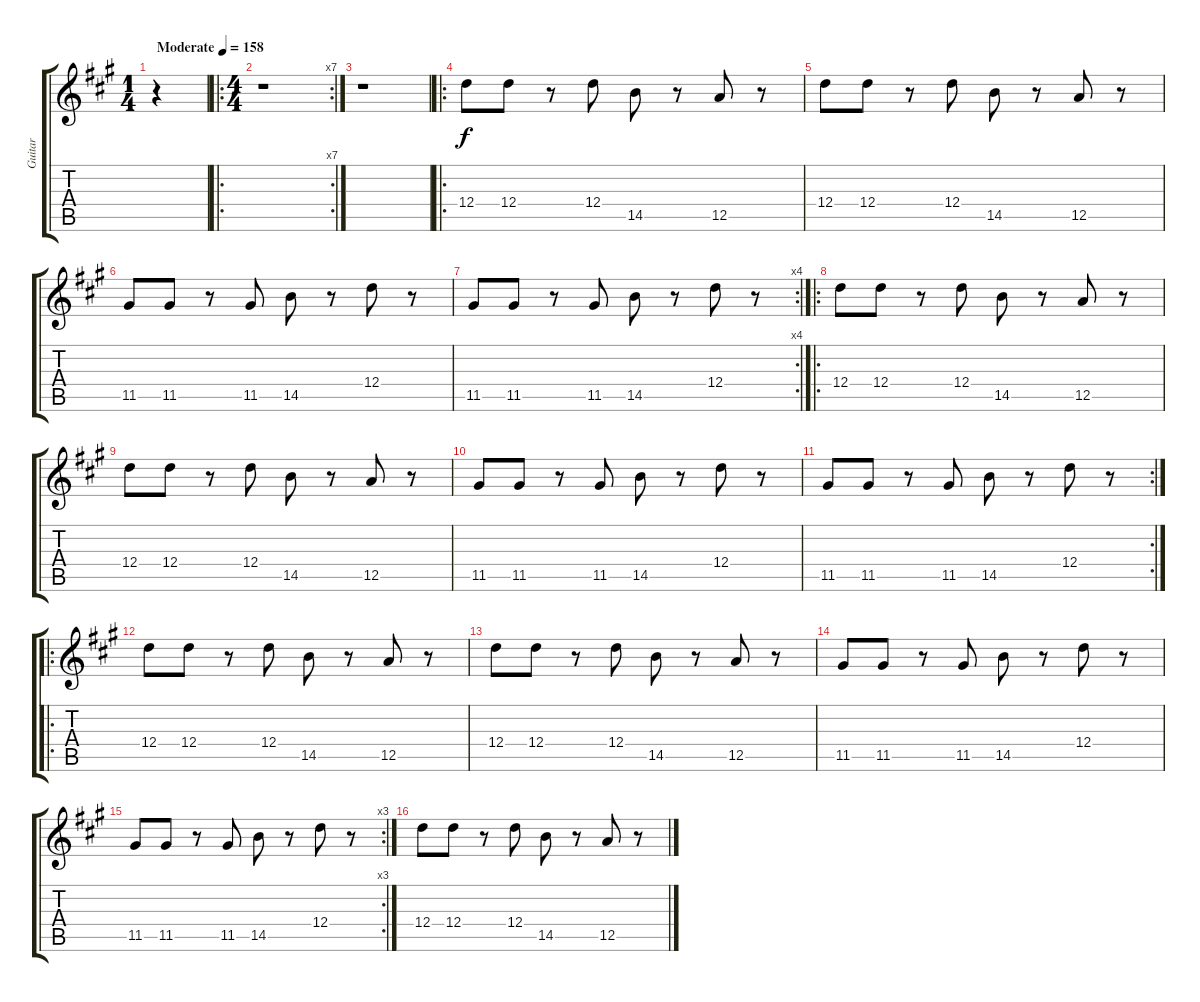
\track ("Guitar" "Guitar") {instrument overdrivenguitar}
\staff {score tabs}
\tuning (E4 B3 G3 D3 A2 E2) {hide}
\ts (1 4)
\tempo (158 "Moderate")
\clef g2
\ks a
r.4{dy f instrument overdrivenguitar} |
\ro
\rc 7
\ts (4 4)
r.1 |
r.1 |
\ro
12.4.8 12.4.8 r.8 12.4.8 14.5.8 r.8 12.5.8 r.8 |
12.4.8 12.4.8 r.8 12.4.8 14.5.8 r.8 12.5.8 r.8 |
11.5.8 11.5.8 r.8 11.5.8 14.5.8 r.8 12.4.8 r.8 |
\rc 4
11.5.8 11.5.8 r.8 11.5.8 14.5.8 r.8 12.4.8 r.8 |
\ro
12.4.8 12.4.8 r.8 12.4.8 14.5.8 r.8 12.5.8 r.8 |
12.4.8 12.4.8 r.8 12.4.8 14.5.8 r.8 12.5.8 r.8 |
11.5.8 11.5.8 r.8 11.5.8 14.5.8 r.8 12.4.8 r.8 |
\rc 2
11.5.8 11.5.8 r.8 11.5.8 14.5.8 r.8 12.4.8 r.8 |
\ro
12.4.8 12.4.8 r.8 12.4.8 14.5.8 r.8 12.5.8 r.8 |
12.4.8 12.4.8 r.8 12.4.8 14.5.8 r.8 12.5.8 r.8 |
11.5.8 11.5.8 r.8 11.5.8 14.5.8 r.8 12.4.8 r.8 |
\rc 3
11.5.8 11.5.8 r.8 11.5.8 14.5.8 r.8 12.4.8 r.8 |
12.4.8 12.4.8 r.8 12.4.8 14.5.8 r.8 12.5.8 r.8
